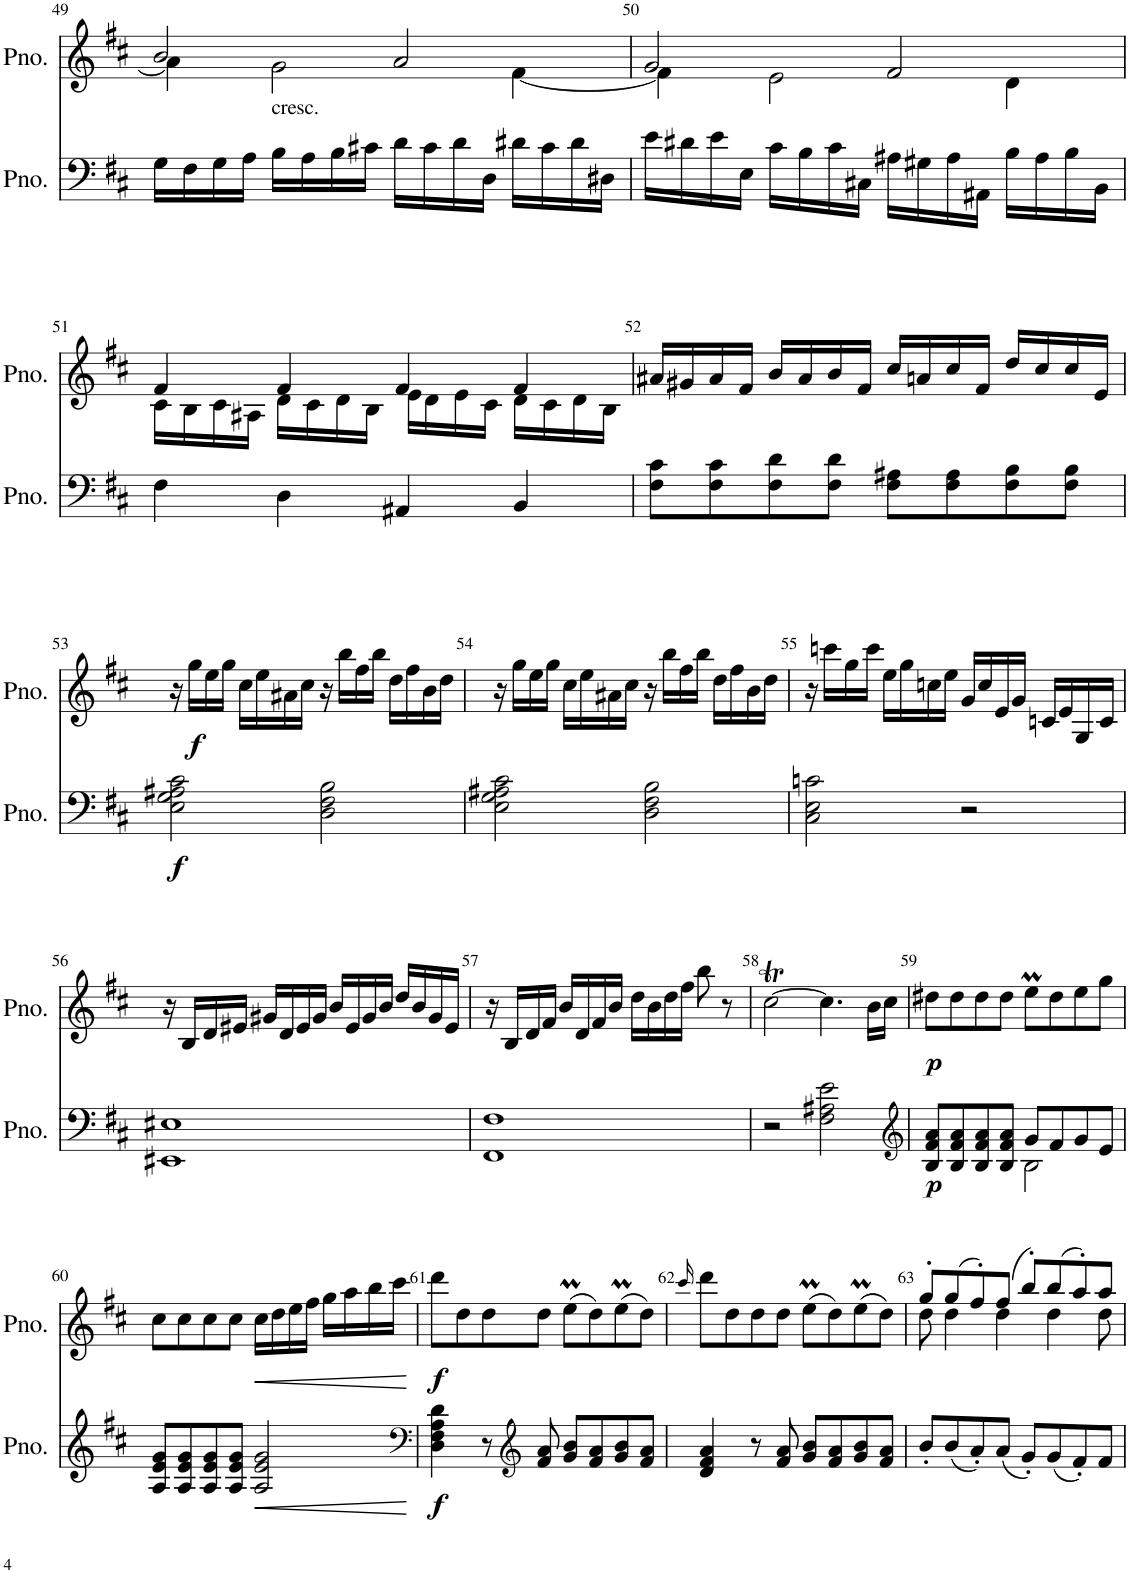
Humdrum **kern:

**kern	**dynam	**kern	**dynam
*part2	*part2	*part1	*part1
*staff2	*staff2	*staff1	*staff1
*I"Piano	*	*I"Piano	*
*I'Pno.	*	*I'Pno.	*
!!LO:PB:g=z
*clefF4	*	*clefG2	*
*k[f#c#]	*	*k[f#c#]	*
*M4/4	*	*M4/4	*
*met(c)	*	*met(c)	*
=49	=49	=49	=49
*	*	*^	*
16G\LL	.	2b/	4a\]	.
16F#\	.	.	.	.
16G\	.	.	.	.
16A\JJ	.	.	.	.
!	!	!	!LO:TX:b:t=cresc.	!
16B\LL	.	.	2g\	.
16A\	.	.	.	.
16B\	.	.	.	.
16c#X\JJ	.	.	.	.
16d\LL	.	2a/	.	.
16c#\	.	.	.	.
16d\	.	.	.	.
16D\JJ	.	.	.	.
16d#X\LL	.	.	[4f#\	.
16c#\	.	.	.	.
16d#\	.	.	.	.
16D#X\JJ	.	.	.	.
=50	=50	=50	=50	=50
16e\LL	.	2g/	4f#\]	.
16d#X\	.	.	.	.
16e\	.	.	.	.
16E\JJ	.	.	.	.
16c#\LL	.	.	2e\	.
16B\	.	.	.	.
16c#\	.	.	.	.
16C#X\JJ	.	.	.	.
16A#X\LL	.	2f#/	.	.
16G#X\	.	.	.	.
16A#\	.	.	.	.
16AA#X\JJ	.	.	.	.
16B\LL	.	.	4d\	.
16A#\	.	.	.	.
16B\	.	.	.	.
16BB\JJ	.	.	.	.
!!LO:LB:g=z	!!
=51	=51	=51	=51	=51
4F#\	.	4f#/	16c#\LL	.
.	.	.	16B\	.
.	.	.	16c#\	.
.	.	.	16A#X\JJ	.
4D\	.	4f#/	16d\LL	.
.	.	.	16c#\	.
.	.	.	16d\	.
.	.	.	16B\JJ	.
4AA#X/	.	4f#/	16e\LL	.
.	.	.	16d\	.
.	.	.	16e\	.
.	.	.	16c#\JJ	.
4BB/	.	4f#/	16d\LL	.
.	.	.	16c#\	.
.	.	.	16d\	.
.	.	.	16B\JJ	.
*	*	*v	*v	*
=52	=52	=52	=52
8F#\ 8c#\L	.	16a#X/LL	.
.	.	16g#X/	.
8F#\ 8c#\	.	16a#/	.
.	.	16f#/JJ	.
8F#\ 8d\	.	16b/LL	.
.	.	16a#/	.
8F#\ 8d\J	.	16b/	.
.	.	16f#/JJ	.
8F#\ 8A#X\L	.	16cc#/LL	.
.	.	16an/	.
8F#\ 8A#\	.	16cc#/	.
.	.	16f#/JJ	.
8F#\ 8B\	.	16dd/LL	.
.	.	16cc#/	.
8F#\ 8B\J	.	16cc#/	.
.	.	16e/JJ	.
!!LO:LB:g=z
=53	=53	=53	=53
!	!LO:DY:b	!	!
2E\ 2G\ 2A#X\ 2c#\	f	16r	.
!	!	!	!LO:DY:b
.	.	16gg\LL	f
.	.	16ee\	.
.	.	16gg\JJ	.
.	.	16cc#\LL	.
.	.	16ee\	.
.	.	16a#X\	.
.	.	16cc#\JJ	.
2D\ 2F#\ 2B\	.	16r	.
.	.	16bb\LL	.
.	.	16ff#\	.
.	.	16bb\JJ	.
.	.	16dd\LL	.
.	.	16ff#\	.
.	.	16b\	.
.	.	16dd\JJ	.
=54	=54	=54	=54
2E\ 2G\ 2A#X\ 2c#\	.	16r	.
.	.	16gg\LL	.
.	.	16ee\	.
.	.	16gg\JJ	.
.	.	16cc#\LL	.
.	.	16ee\	.
.	.	16a#X\	.
.	.	16cc#\JJ	.
2D\ 2F#\ 2B\	.	16r	.
.	.	16bb\LL	.
.	.	16ff#\	.
.	.	16bb\JJ	.
.	.	16dd\LL	.
.	.	16ff#\	.
.	.	16b\	.
.	.	16dd\JJ	.
=55	=55	=55	=55
2C#\ 2E\ 2cn\	.	16r	.
.	.	16cccn\LL	.
.	.	16gg\	.
.	.	16ccc\JJ	.
.	.	16ee\LL	.
.	.	16gg\	.
.	.	16ccn\	.
.	.	16ee\JJ	.
2r	.	16g/LL	.
.	.	16cc/	.
.	.	16e/	.
.	.	16g/JJ	.
.	.	16cn/LL	.
.	.	16e/	.
.	.	16G/	.
.	.	16c/JJ	.
!!LO:LB:g=z
=56	=56	=56	=56
1EE#X 1E#X	.	16r	.
.	.	16B/LL	.
.	.	16d/	.
.	.	16e#X/JJ	.
.	.	16g#X/LL	.
.	.	16d/	.
.	.	16e#/	.
.	.	16g#/JJ	.
.	.	16b/LL	.
.	.	16e#/	.
.	.	16g#/	.
.	.	16b/JJ	.
.	.	16dd/LL	.
.	.	16b/	.
.	.	16g#/	.
.	.	16e#/JJ	.
=57	=57	=57	=57
1FF# 1F#	.	16r	.
.	.	16B/LL	.
.	.	16d/	.
.	.	16f#/JJ	.
.	.	16b/LL	.
.	.	16d/	.
.	.	16f#/	.
.	.	16b/JJ	.
.	.	16dd\LL	.
.	.	16b\	.
.	.	16dd\	.
.	.	16ff#\JJ	.
.	.	8bb\	.
.	.	8r	.
=58	=58	=58	=58
2r	.	[2cc#t\	.
2F#\ 2A#X\ 2e\	.	4.cc#\]	.
.	.	16b\LL	.
.	.	16cc#\JJ	.
=59	=59	=59	=59
*clefG2	*	*	*
*^	*	*	*
!	!	!LO:DY:b	!	!LO:DY:b
8B/ 8f#/ 8a/L	2ryy	p	8dd#X\L	p
8B/ 8f#/ 8a/	.	.	8dd#\	.
8B/ 8f#/ 8a/	.	.	8dd#\	.
8B/ 8f#/ 8a/J	.	.	8dd#\J	.
8g/L	2B\	.	8eeM\L	.
8f#/	.	.	8dd#\	.
8g/	.	.	8ee\	.
8e/J	.	.	8gg\J	.
*v	*v	*	*	*
!!LO:LB:g=z
=60	=60	=60	=60
8A/ 8e/ 8g/L	.	8cc#\L	.
8A/ 8e/ 8g/	.	8cc#\	.
8A/ 8e/ 8g/	.	8cc#\	.
8A/ 8e/ 8g/J	.	8cc#\J	.
!	!LO:HP:b	!	!LO:HP:b
2A/ 2e/ 2g/	<	16cc#\LL	<
.	.	16dd\	.
.	.	16ee\	.
.	.	16ff#\JJ	.
.	.	16gg\LL	.
.	.	16aa\	.
.	.	16bb\	.
.	.	16ccc#\JJ	.
.	[	.	[
=61	=61	=61	=61
*clefF4	*	*	*
!	!LO:DY:b	!	!LO:DY:b
4D\ 4F#\ 4A\ 4d\	f	8ddd\L	f
.	.	8dd\	.
8r	.	8dd\	.
*clefG2	*	*	*
8f#/ 8a/	.	8dd\J	.
8g/ 8b/L	.	(8eeM\L	.
8f#/ 8a/	.	8dd\)	.
8g/ 8b/	.	(8eeM\	.
8f#/ 8a/J	.	8dd\J)	.
=62	=62	=62	=62
.	.	16qccc#/	.
4d/ 4f#/ 4a/	.	8ddd\L	.
.	.	8dd\	.
8r	.	8dd\	.
8f#/ 8a/	.	8dd\J	.
8g/ 8b/L	.	(8eeM\L	.
8f#/ 8a/	.	8dd\)	.
8g/ 8b/	.	(8eeM\	.
8f#/ 8a/J	.	8dd\J)	.
=63	=63	=63	=63
*	*	*^	*
8b'/L	.	8gg'/L	8dd\	.
(8b/	.	(8gg/	4dd\	.
8a'/)	.	8ff#'/)	.	.
(8a/J	.	(8ff#/J	4dd\	.
8g'/L)	.	8bb'/L)	.	.
(8g/	.	(8bb/	4dd\	.
8f#'/)	.	8aa'/)	.	.
8f#/J	.	8aa/J	8dd\	.
*	*	*v	*v	*
=	=	=	=
*-	*-	*-	*-
